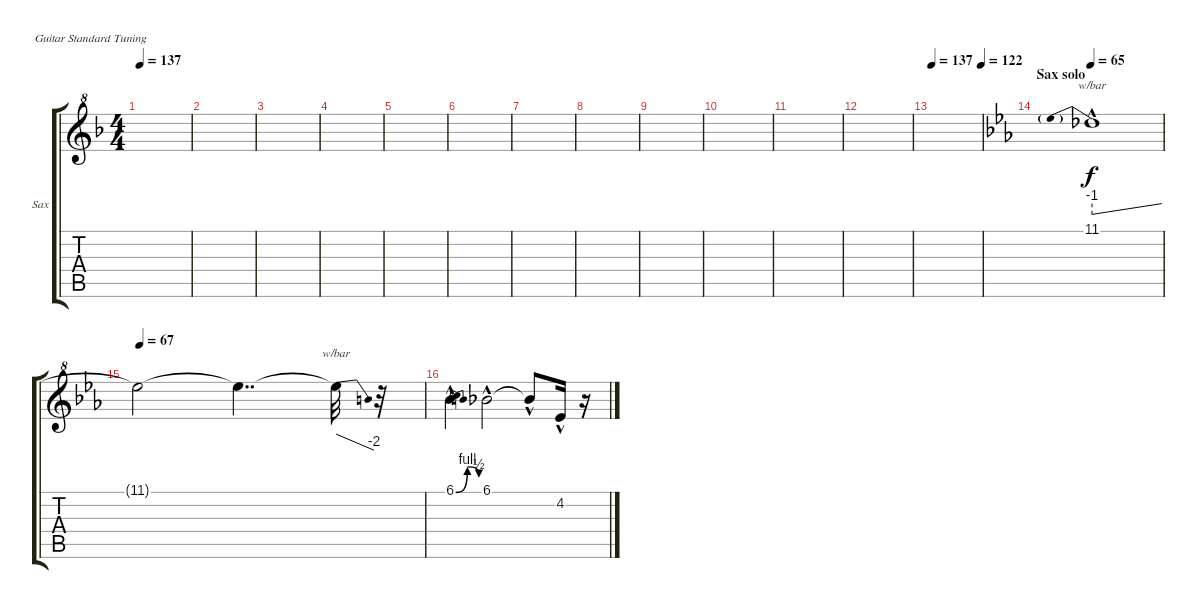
\defaultSystemsLayout 4
\bracketExtendMode groupsimilarinstruments
\firstSystemTrackNameOrientation horizontal
\otherSystemsTrackNameOrientation horizontal
\track ("Saxophone" "Sax") {instrument electricguitarclean}
\staff {score tabs}
\tuning (E4 B3 G3 D3 A2 E2)
\ts (4 4)
\tempo 137
\clef g2
\ottava 8va
\scale
0.333333
\ks f
|
\scale
0.333333 |
\scale
0.333333 |
\scale
0.333333 |
\scale
0.333333 |
\scale
0.333333 |
\scale
0.333333 |
\scale
0.333333 |
\scale
0.333333 |
\scale
0.333333 |
\scale
0.333333 |
\scale
0.257384 |
\tempo 137
\tempo (122 1)
\scale
0.257384 |
\section ("" "Sax solo")
\tempo 65
\scale
0.485232
\ks eb
11.1{hac}.1{tbe (predivedive default 0 -4 0.6 0)} |
\tempo (67 0.0125)
\scale
0.333333 11.1{t}.2 11.1{t}.4{dd} 11.1{t}.32{tbe (dive default 28.2 0 59.4 -8)} r.32 |
\scale
0.333333 6.1{be (bendrelease 0.6 0 10.799999999999999 4 49.8 4 59.4 2) hac}.4 6.1{hac}.2 6.1{hac t}.8 4.2{hac}.16 r.16
